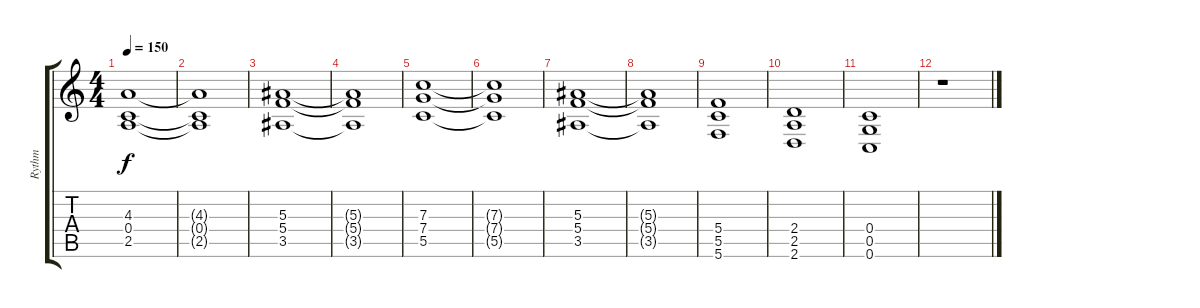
\track ("Rythm" "Rythm") {instrument distortionguitar}
\staff {score tabs}
\tuning (D4 A3 F3 C3 G2 C2) {hide}
\ts (4 4)
\tempo 150
\clef g2
\ks c
(4.3 0.4 2.5).1{dy f} |
(4.3{t} 0.4{t} 2.5{t}).1 |
(5.3 5.4 3.5).1 |
(5.3{t} 5.4{t} 3.5{t}).1 |
(7.3 7.4 5.5).1 |
(7.3{t} 7.4{t} 5.5{t}).1 |
(5.3 5.4 3.5).1 |
(5.3{t} 5.4{t} 3.5{t}).1 |
(5.4 5.5 5.6).1 |
(2.4 2.5 2.6).1 |
(0.4 0.5 0.6).1 |
r.1
